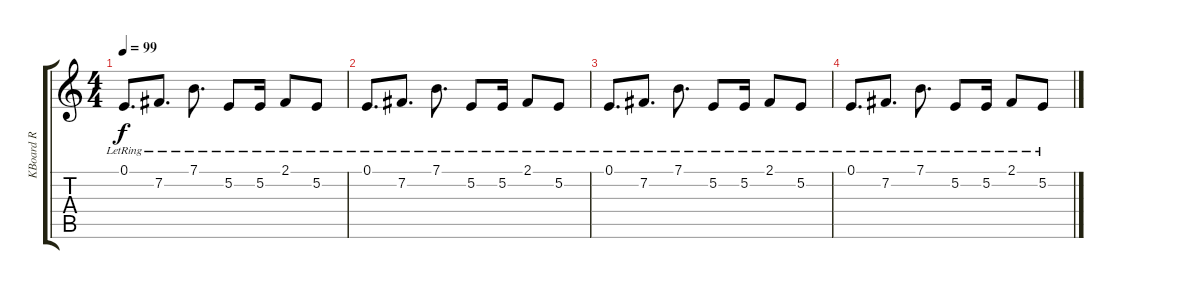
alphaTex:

\track ("KBoard R" "KBoard R") {instrument acousticgrandpiano}
\staff {score tabs}
\tuning (E4 B3 G3 D3 A2 E2) {hide}
\ts (4 4)
\tempo 99
\clef g2
\ks c
0.1{lr}.8{d dy f instrument acousticgrandpiano} 7.2{lr}.8{d} 7.1{lr}.8{d} 5.2{lr}.8 5.2{lr}.16 2.1{lr}.8 5.2{lr}.8 |
0.1{lr}.8{d} 7.2{lr}.8{d} 7.1{lr}.8{d} 5.2{lr}.8 5.2{lr}.16 2.1{lr}.8 5.2{lr}.8 |
0.1{lr}.8{d} 7.2{lr}.8{d} 7.1{lr}.8{d} 5.2{lr}.8 5.2{lr}.16 2.1{lr}.8 5.2{lr}.8 |
0.1{lr}.8{d} 7.2{lr}.8{d} 7.1{lr}.8{d} 5.2{lr}.8 5.2{lr}.16 2.1{lr}.8 5.2{lr}.8
